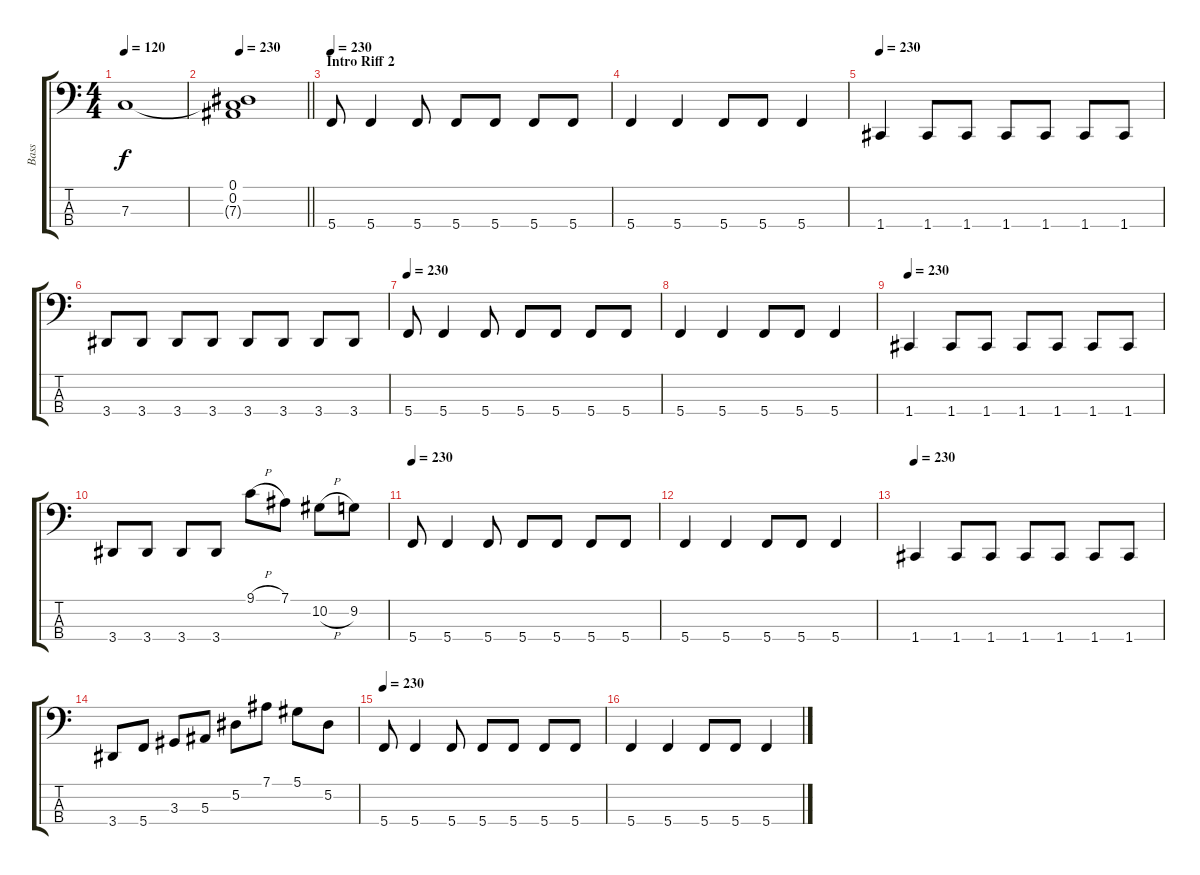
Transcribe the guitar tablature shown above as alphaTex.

\track ("Bass" "Bass") {instrument electricbasspick}
\staff {score tabs}
\tuning (Eb2 Bb1 F1 C1) {hide}
\ts (4 4)
\tempo 120
\clef f4
\ks c
7.3.1{dy f} |
\tempo 230
\barLineRight lightlight
(0.1 0.2 7.3{t}).1 |
\section ("" "Intro Riff 2")
\tempo 230
5.4.8 5.4.4 5.4.8 5.4.8 5.4.8 5.4.8 5.4.8 |
5.4.4 5.4.4 5.4.8 5.4.8 5.4.4 |
\tempo 230
1.4.4 1.4.8 1.4.8 1.4.8 1.4.8 1.4.8 1.4.8 |
3.4.8 3.4.8 3.4.8 3.4.8 3.4.8 3.4.8 3.4.8 3.4.8 |
\tempo 230
5.4.8 5.4.4 5.4.8 5.4.8 5.4.8 5.4.8 5.4.8 |
5.4.4 5.4.4 5.4.8 5.4.8 5.4.4 |
\tempo 230
1.4.4 1.4.8 1.4.8 1.4.8 1.4.8 1.4.8 1.4.8 |
3.4.8 3.4.8 3.4.8 3.4.8 9.1{h}.8 7.1.8 10.2{h}.8 9.2.8 |
\tempo 230
5.4.8 5.4.4 5.4.8 5.4.8 5.4.8 5.4.8 5.4.8 |
5.4.4 5.4.4 5.4.8 5.4.8 5.4.4 |
\tempo 230
1.4.4 1.4.8 1.4.8 1.4.8 1.4.8 1.4.8 1.4.8 |
3.4.8 5.4.8 3.3.8 5.3.8 5.2.8 7.1.8 5.1.8 5.2.8 |
\tempo 230
5.4.8 5.4.4 5.4.8 5.4.8 5.4.8 5.4.8 5.4.8 |
5.4.4 5.4.4 5.4.8 5.4.8 5.4.4
